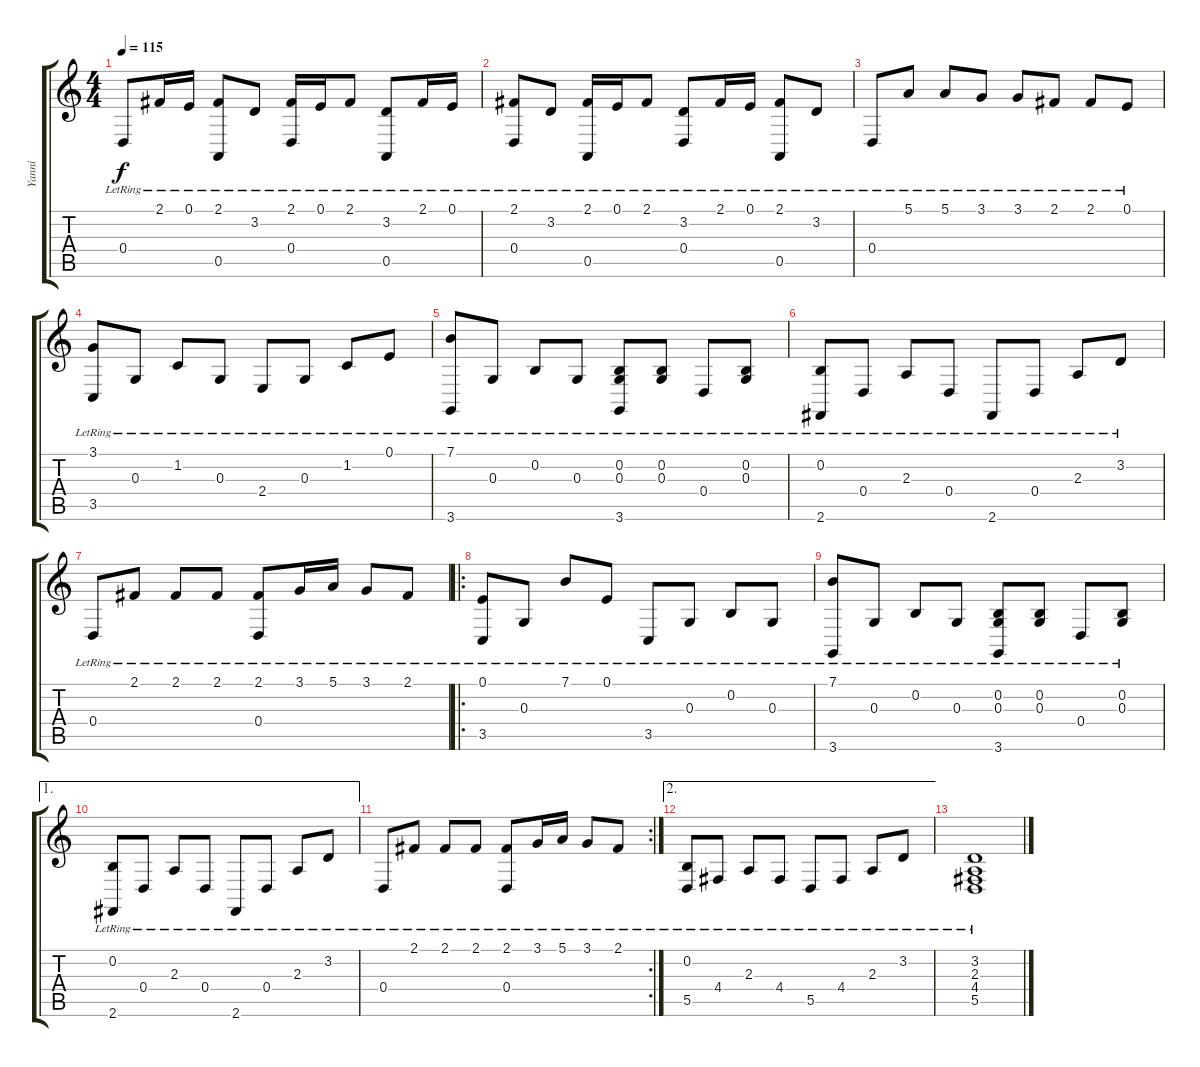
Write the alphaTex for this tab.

\track ("Yanni" "Yanni") {instrument acousticgrandpiano}
\staff {score tabs}
\tuning (E4 B3 G3 D3 A2 E2) {hide}
\ts (4 4)
\tempo 115
\clef g2
\ks c
0.4{lr}.8{dy f} 2.1{lr}.16 0.1{lr}.16 (2.1{lr} 0.5{lr}).8 3.2{lr}.8 (2.1{lr} 0.4{lr}).16 0.1{lr}.16 2.1{lr}.8 (3.2{lr} 0.5{lr}).8 2.1{lr}.16 0.1{lr}.16 |
(2.1{lr} 0.4{lr}).8 3.2{lr}.8 (2.1{lr} 0.5{lr}).16 0.1{lr}.16 2.1{lr}.8 (3.2{lr} 0.4{lr}).8 2.1{lr}.16 0.1{lr}.16 (2.1{lr} 0.5{lr}).8 3.2{lr}.8 |
0.4{lr}.8 5.1{lr}.8 5.1{lr}.8 3.1{lr}.8 3.1{lr}.8 2.1{lr}.8 2.1{lr}.8 0.1{lr}.8 |
(3.1{lr} 3.5{lr}).8 0.3{lr}.8 1.2{lr}.8 0.3{lr}.8 2.4{lr}.8 0.3{lr}.8 1.2{lr}.8 0.1{lr}.8 |
(7.1{lr} 3.6{lr}).8 0.3{lr}.8 0.2{lr}.8 0.3{lr}.8 (0.2{lr} 0.3{lr} 3.6{lr}).8 (0.2{lr} 0.3{lr}).8 0.4{lr}.8 (0.2{lr} 0.3{lr}).8 |
(0.2{lr} 2.6{lr}).8 0.4{lr}.8 2.3{lr}.8 0.4{lr}.8 2.6{lr}.8 0.4{lr}.8 2.3{lr}.8 3.2{lr}.8 |
0.4{lr}.8 2.1{lr}.8 2.1{lr}.8 2.1{lr}.8 (2.1{lr} 0.4{lr}).8 3.1{lr}.16 5.1{lr}.16 3.1{lr}.8 2.1{lr}.8 |
\ro
(0.1{lr} 3.5{lr}).8 0.3{lr}.8 7.1{lr}.8 0.1{lr}.8 3.5{lr}.8 0.3{lr}.8 0.2{lr}.8 0.3{lr}.8 |
(7.1{lr} 3.6{lr}).8 0.3{lr}.8 0.2{lr}.8 0.3{lr}.8 (0.2{lr} 0.3{lr} 3.6{lr}).8 (0.2{lr} 0.3{lr}).8 0.4{lr}.8 (0.2{lr} 0.3{lr}).8 |
\ae 1
(0.2{lr} 2.6{lr}).8 0.4{lr}.8 2.3{lr}.8 0.4{lr}.8 2.6{lr}.8 0.4{lr}.8 2.3{lr}.8 3.2{lr}.8 |
\rc 2
0.4{lr}.8 2.1{lr}.8 2.1{lr}.8 2.1{lr}.8 (2.1{lr} 0.4{lr}).8 3.1{lr}.16 5.1{lr}.16 3.1{lr}.8 2.1{lr}.8 |
\ae 2
(0.2{lr} 5.5{lr}).8 4.4{lr}.8 2.3{lr}.8 4.4{lr}.8 5.5{lr}.8 4.4{lr}.8 2.3{lr}.8 3.2{lr}.8 |
(3.2{lr} 2.3{lr} 4.4{lr} 5.5{lr}).1
